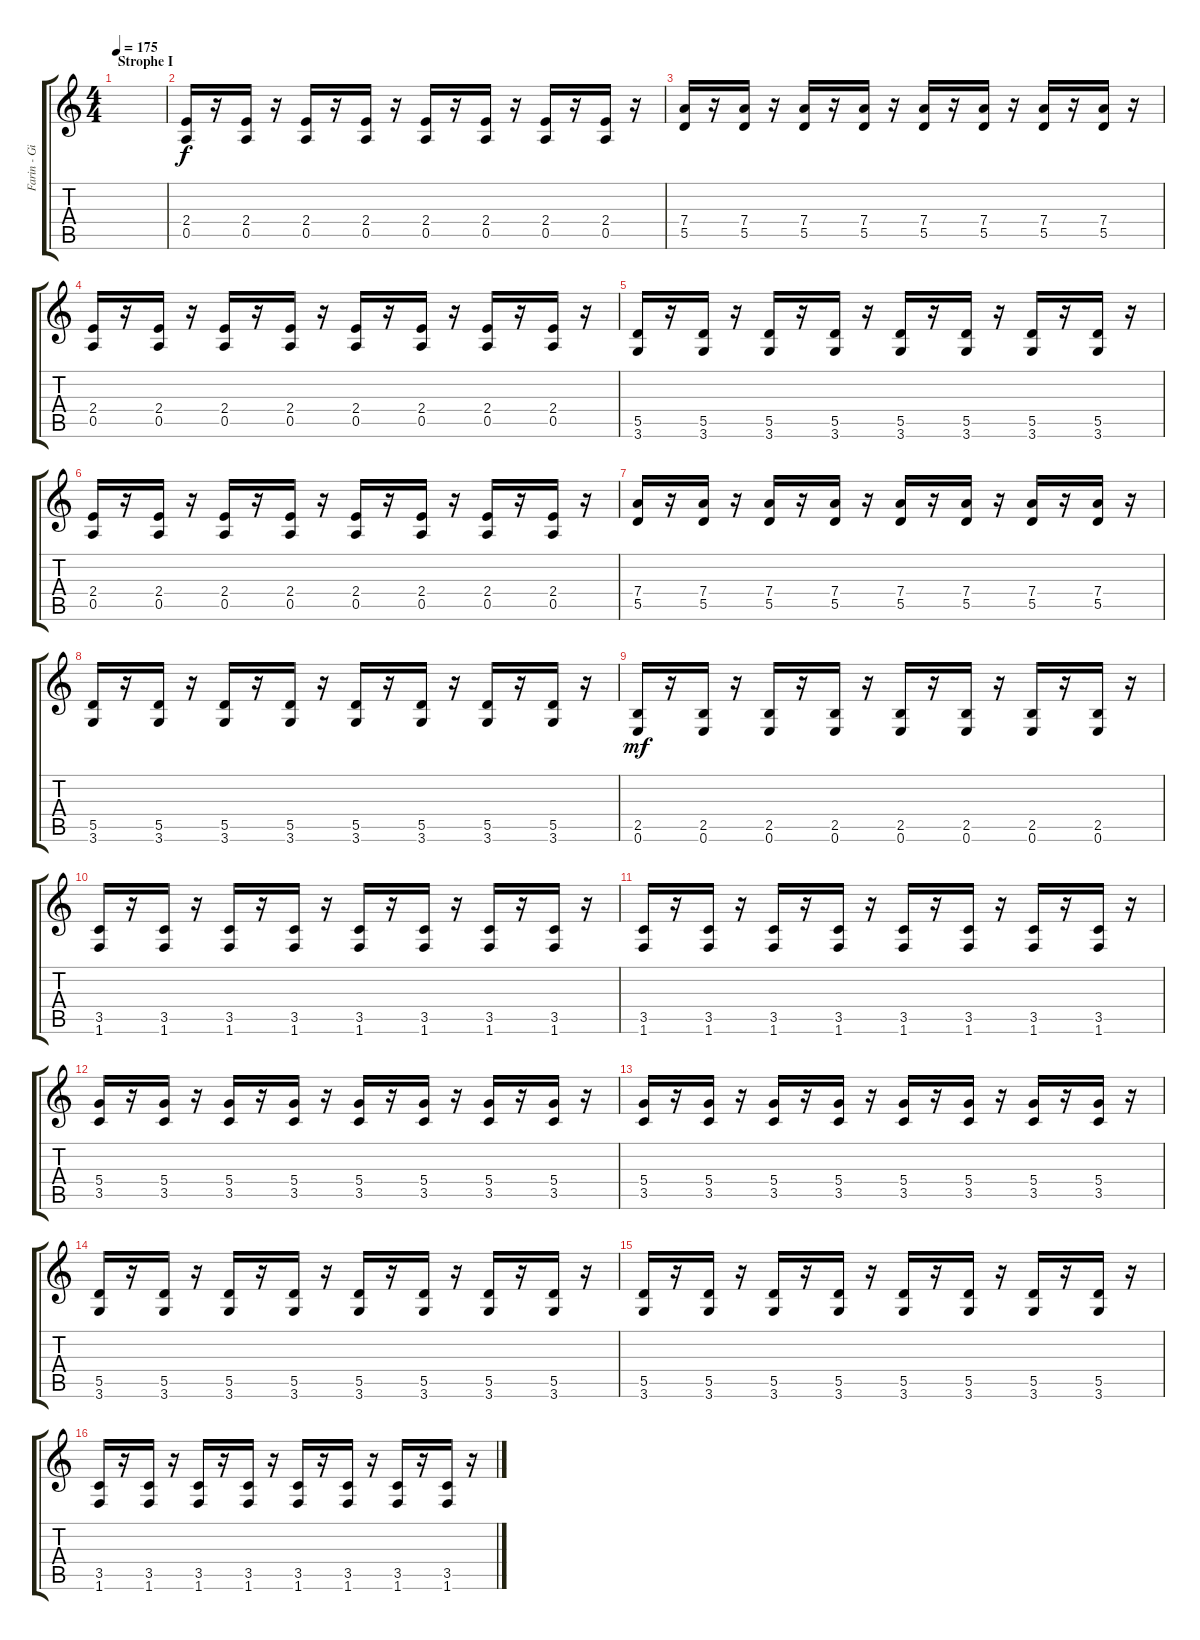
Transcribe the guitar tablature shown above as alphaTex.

\track ("Farin - Gitarre I" "Farin - Gi") {instrument overdrivenguitar}
\staff {score tabs}
\tuning (E4 B3 G3 D3 A2 E2) {hide}
\ts (4 4)
\section ("" "Strophe I")
\tempo 175
\clef g2
\ks c
|
(2.4 0.5).16 r.16 (2.4 0.5).16 r.16 (2.4 0.5).16 r.16 (2.4 0.5).16 r.16 (2.4 0.5).16 r.16 (2.4 0.5).16 r.16 (2.4 0.5).16 r.16 (2.4 0.5).16 r.16 |
(7.4 5.5).16 r.16 (7.4 5.5).16 r.16 (7.4 5.5).16 r.16 (7.4 5.5).16 r.16 (7.4 5.5).16 r.16 (7.4 5.5).16 r.16 (7.4 5.5).16 r.16 (7.4 5.5).16 r.16 |
(2.4 0.5).16 r.16 (2.4 0.5).16 r.16 (2.4 0.5).16 r.16 (2.4 0.5).16 r.16 (2.4 0.5).16 r.16 (2.4 0.5).16 r.16 (2.4 0.5).16 r.16 (2.4 0.5).16 r.16 |
(5.5 3.6).16 r.16 (5.5 3.6).16 r.16 (5.5 3.6).16 r.16 (5.5 3.6).16 r.16 (5.5 3.6).16 r.16 (5.5 3.6).16 r.16 (5.5 3.6).16 r.16 (5.5 3.6).16 r.16 |
(2.4 0.5).16 r.16 (2.4 0.5).16 r.16 (2.4 0.5).16 r.16 (2.4 0.5).16 r.16 (2.4 0.5).16 r.16 (2.4 0.5).16 r.16 (2.4 0.5).16 r.16 (2.4 0.5).16 r.16 |
(7.4 5.5).16 r.16 (7.4 5.5).16 r.16 (7.4 5.5).16 r.16 (7.4 5.5).16 r.16 (7.4 5.5).16 r.16 (7.4 5.5).16 r.16 (7.4 5.5).16 r.16 (7.4 5.5).16 r.16 |
(5.5 3.6).16{dy f} r.16 (5.5 3.6).16 r.16 (5.5 3.6).16 r.16 (5.5 3.6).16 r.16 (5.5 3.6).16 r.16 (5.5 3.6).16 r.16 (5.5 3.6).16 r.16 (5.5 3.6).16 r.16 |
(2.5 0.6).16{dy mf} r.16 (2.5 0.6).16 r.16 (2.5 0.6).16 r.16 (2.5 0.6).16 r.16 (2.5 0.6).16 r.16 (2.5 0.6).16 r.16 (2.5 0.6).16 r.16 (2.5 0.6).16 r.16 |
(3.5 1.6).16 r.16 (3.5 1.6).16 r.16 (3.5 1.6).16 r.16 (3.5 1.6).16 r.16 (3.5 1.6).16 r.16 (3.5 1.6).16 r.16 (3.5 1.6).16 r.16 (3.5 1.6).16 r.16 |
(3.5 1.6).16 r.16 (3.5 1.6).16 r.16 (3.5 1.6).16 r.16 (3.5 1.6).16 r.16 (3.5 1.6).16 r.16 (3.5 1.6).16 r.16 (3.5 1.6).16 r.16 (3.5 1.6).16 r.16 |
(5.4 3.5).16 r.16 (5.4 3.5).16 r.16 (5.4 3.5).16 r.16 (5.4 3.5).16 r.16 (5.4 3.5).16 r.16 (5.4 3.5).16 r.16 (5.4 3.5).16 r.16 (5.4 3.5).16 r.16 |
(5.4 3.5).16 r.16 (5.4 3.5).16 r.16 (5.4 3.5).16 r.16 (5.4 3.5).16 r.16 (5.4 3.5).16 r.16 (5.4 3.5).16 r.16 (5.4 3.5).16 r.16 (5.4 3.5).16 r.16 |
(5.5 3.6).16 r.16 (5.5 3.6).16 r.16 (5.5 3.6).16 r.16 (5.5 3.6).16 r.16 (5.5 3.6).16 r.16 (5.5 3.6).16 r.16 (5.5 3.6).16 r.16 (5.5 3.6).16 r.16 |
(5.5 3.6).16 r.16 (5.5 3.6).16 r.16 (5.5 3.6).16 r.16 (5.5 3.6).16 r.16 (5.5 3.6).16 r.16 (5.5 3.6).16 r.16 (5.5 3.6).16 r.16 (5.5 3.6).16 r.16 |
(3.5 1.6).16 r.16 (3.5 1.6).16 r.16 (3.5 1.6).16 r.16 (3.5 1.6).16 r.16 (3.5 1.6).16 r.16 (3.5 1.6).16 r.16 (3.5 1.6).16 r.16 (3.5 1.6).16 r.16
